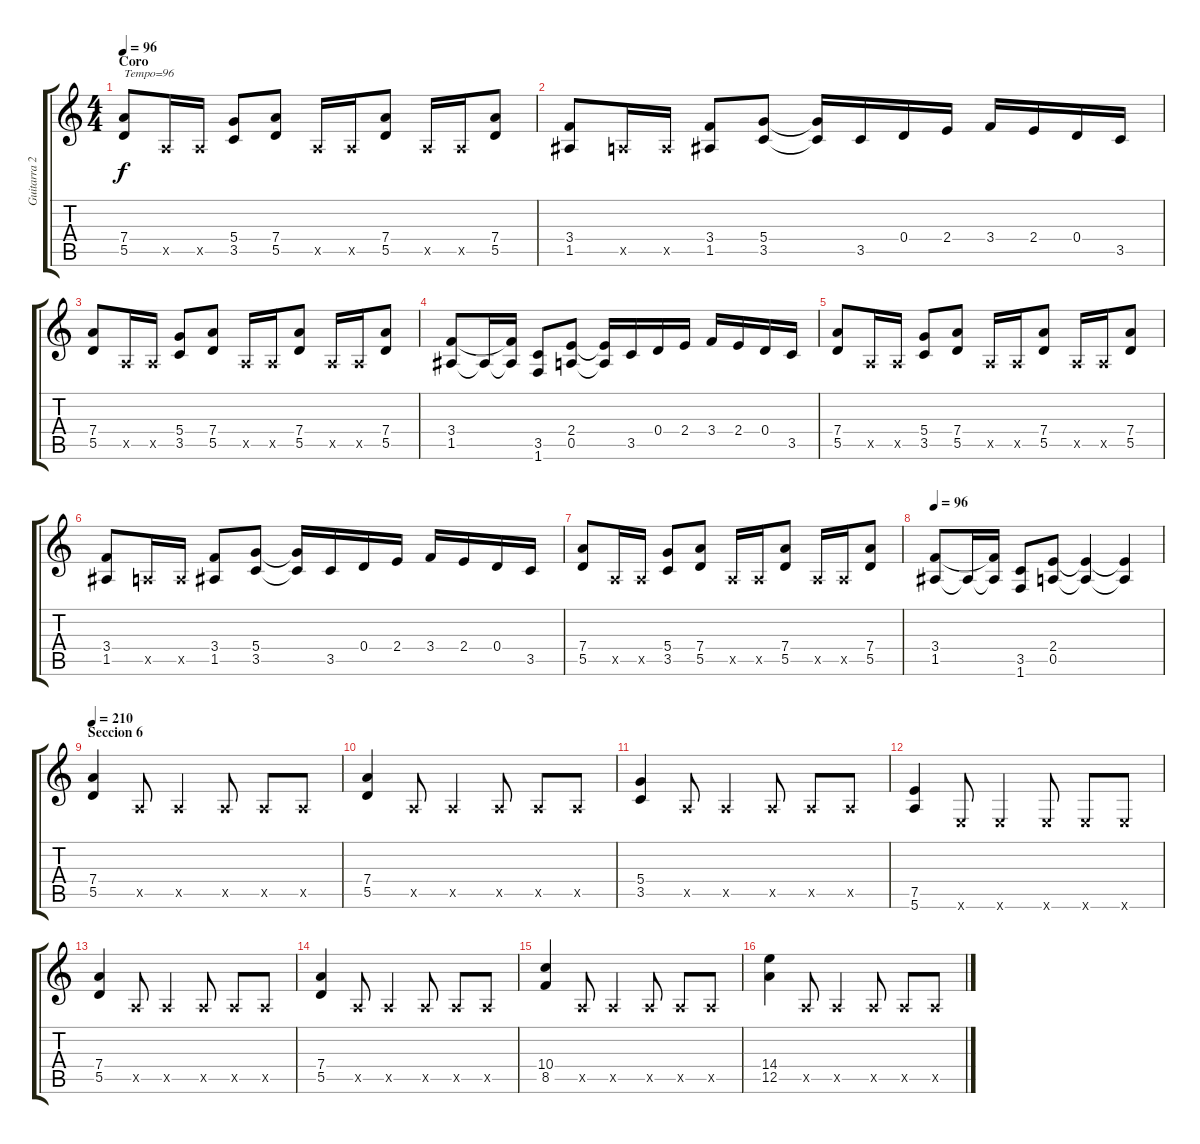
\track ("Guitarra 2" "Guitarra 2") {instrument acousticguitarsteel}
\staff {score tabs}
\tuning (E4 B3 G3 D3 A2 E2) {hide}
\ts (4 4)
\section ("" "Coro")
\tempo 96
\clef g2
\ks c
(7.4 5.5).8{txt "Tempo=96" dy f volume 10 balance 0 instrument overdrivenguitar} 0.5{x}.16 0.5{x}.16 (5.4 3.5).8 (7.4 5.5).8 0.5{x}.16 0.5{x}.16 (7.4 5.5).8 0.5{x}.16 0.5{x}.16 (7.4 5.5).8 |
(3.4 1.5).8 0.5{x}.16 0.5{x}.16 (3.4 1.5).8 (5.4 3.5).8 (5.4{t} 3.5{t}).16 3.5.16 0.4.16 2.4.16 3.4.16 2.4.16 0.4.16 3.5.16 |
(7.4 5.5).8 0.5{x}.16 0.5{x}.16 (5.4 3.5).8 (7.4 5.5).8 0.5{x}.16 0.5{x}.16 (7.4 5.5).8 0.5{x}.16 0.5{x}.16 (7.4 5.5).8 |
(3.4 1.5).8 1.5{t}.16 (3.4{t} 1.5{t}).16 (3.5 1.6).8 (2.4 0.5).8 (2.4{t} 0.5{t}).16 3.5.16 0.4.16 2.4.16 3.4.16 2.4.16 0.4.16 3.5.16 |
(7.4 5.5).8 0.5{x}.16 0.5{x}.16 (5.4 3.5).8 (7.4 5.5).8 0.5{x}.16 0.5{x}.16 (7.4 5.5).8 0.5{x}.16 0.5{x}.16 (7.4 5.5).8 |
(3.4 1.5).8 0.5{x}.16 0.5{x}.16 (3.4 1.5).8 (5.4 3.5).8 (5.4{t} 3.5{t}).16 3.5.16 0.4.16 2.4.16 3.4.16 2.4.16 0.4.16 3.5.16 |
(7.4 5.5).8 0.5{x}.16 0.5{x}.16 (5.4 3.5).8 (7.4 5.5).8 0.5{x}.16 0.5{x}.16 (7.4 5.5).8 0.5{x}.16 0.5{x}.16 (7.4 5.5).8 |
\tempo 96
(3.4 1.5).8{volume 10 balance 0 instrument overdrivenguitar} 1.5{t}.16 (3.4{t} 1.5{t}).16 (3.5 1.6).8 (2.4 0.5).8 (2.4{t} 0.5{t}).4 (2.4{t} 0.5{t}).4 |
\section ("" "Seccion 6")
\tempo 210
(7.4 5.5).4{volume 12 instrument overdrivenguitar} 0.5{x}.8 0.5{x}.4 0.5{x}.8 0.5{x}.8 0.5{x}.8 |
(7.4 5.5).4 0.5{x}.8 0.5{x}.4 0.5{x}.8 0.5{x}.8 0.5{x}.8 |
(5.4 3.5).4 0.5{x}.8 0.5{x}.4 0.5{x}.8 0.5{x}.8 0.5{x}.8 |
(7.5 5.6).4 0.6{x}.8 0.6{x}.4 0.6{x}.8 0.6{x}.8 0.6{x}.8 |
(7.4 5.5).4 0.5{x}.8 0.5{x}.4 0.5{x}.8 0.5{x}.8 0.5{x}.8 |
(7.4 5.5).4 0.5{x}.8 0.5{x}.4 0.5{x}.8 0.5{x}.8 0.5{x}.8 |
(10.4 8.5).4 0.5{x}.8 0.5{x}.4 0.5{x}.8 0.5{x}.8 0.5{x}.8 |
(14.4 12.5).4 0.5{x}.8 0.5{x}.4 0.5{x}.8 0.5{x}.8 0.5{x}.8
